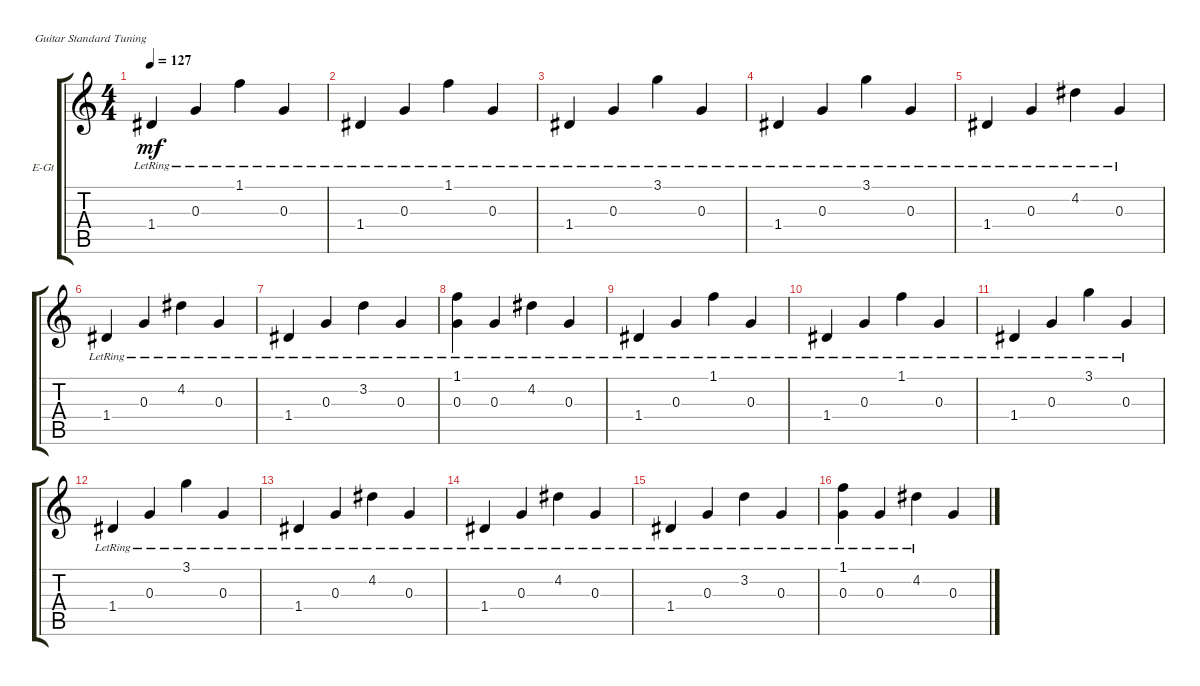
\defaultSystemsLayout 4
\bracketExtendMode groupsimilarinstruments
\firstSystemTrackNameOrientation horizontal
\otherSystemsTrackNameOrientation horizontal
\track ("Guitar" "E-Gt") {instrument electricguitarclean}
\staff {score tabs}
\tuning (E4 B3 G3 D3 A2 E2)
\ts (4 4)
\tempo 127
\clef g2
\ks c
1.4{lr}.4{dy mf} 0.3{lr}.4 1.1{lr}.4 0.3{lr}.4 |
1.4{lr}.4 0.3{lr}.4 1.1{lr}.4 0.3{lr}.4 |
1.4{lr}.4 0.3{lr}.4 3.1{lr}.4 0.3{lr}.4 |
1.4{lr}.4 0.3{lr}.4 3.1{lr}.4 0.3{lr}.4 |
1.4{lr}.4 0.3{lr}.4 4.2{lr}.4 0.3{lr}.4 |
1.4{lr}.4 0.3{lr}.4 4.2{lr}.4 0.3{lr}.4 |
1.4{lr}.4 0.3{lr}.4 3.2{lr}.4 0.3{lr}.4 |
(1.1{lr} 0.3{lr}).4 0.3{lr}.4 4.2{lr}.4 0.3{lr}.4 |
1.4{lr}.4 0.3{lr}.4 1.1{lr}.4 0.3{lr}.4 |
1.4{lr}.4 0.3{lr}.4 1.1{lr}.4 0.3{lr}.4 |
1.4{lr}.4 0.3{lr}.4 3.1{lr}.4 0.3{lr}.4 |
1.4{lr}.4 0.3{lr}.4 3.1{lr}.4 0.3{lr}.4 |
1.4{lr}.4 0.3{lr}.4 4.2{lr}.4 0.3{lr}.4 |
1.4{lr}.4 0.3{lr}.4 4.2{lr}.4 0.3{lr}.4 |
1.4{lr}.4 0.3{lr}.4 3.2{lr}.4 0.3{lr}.4 |
(1.1{lr} 0.3{lr}).4 0.3{lr}.4 4.2{lr}.4 0.3.4
